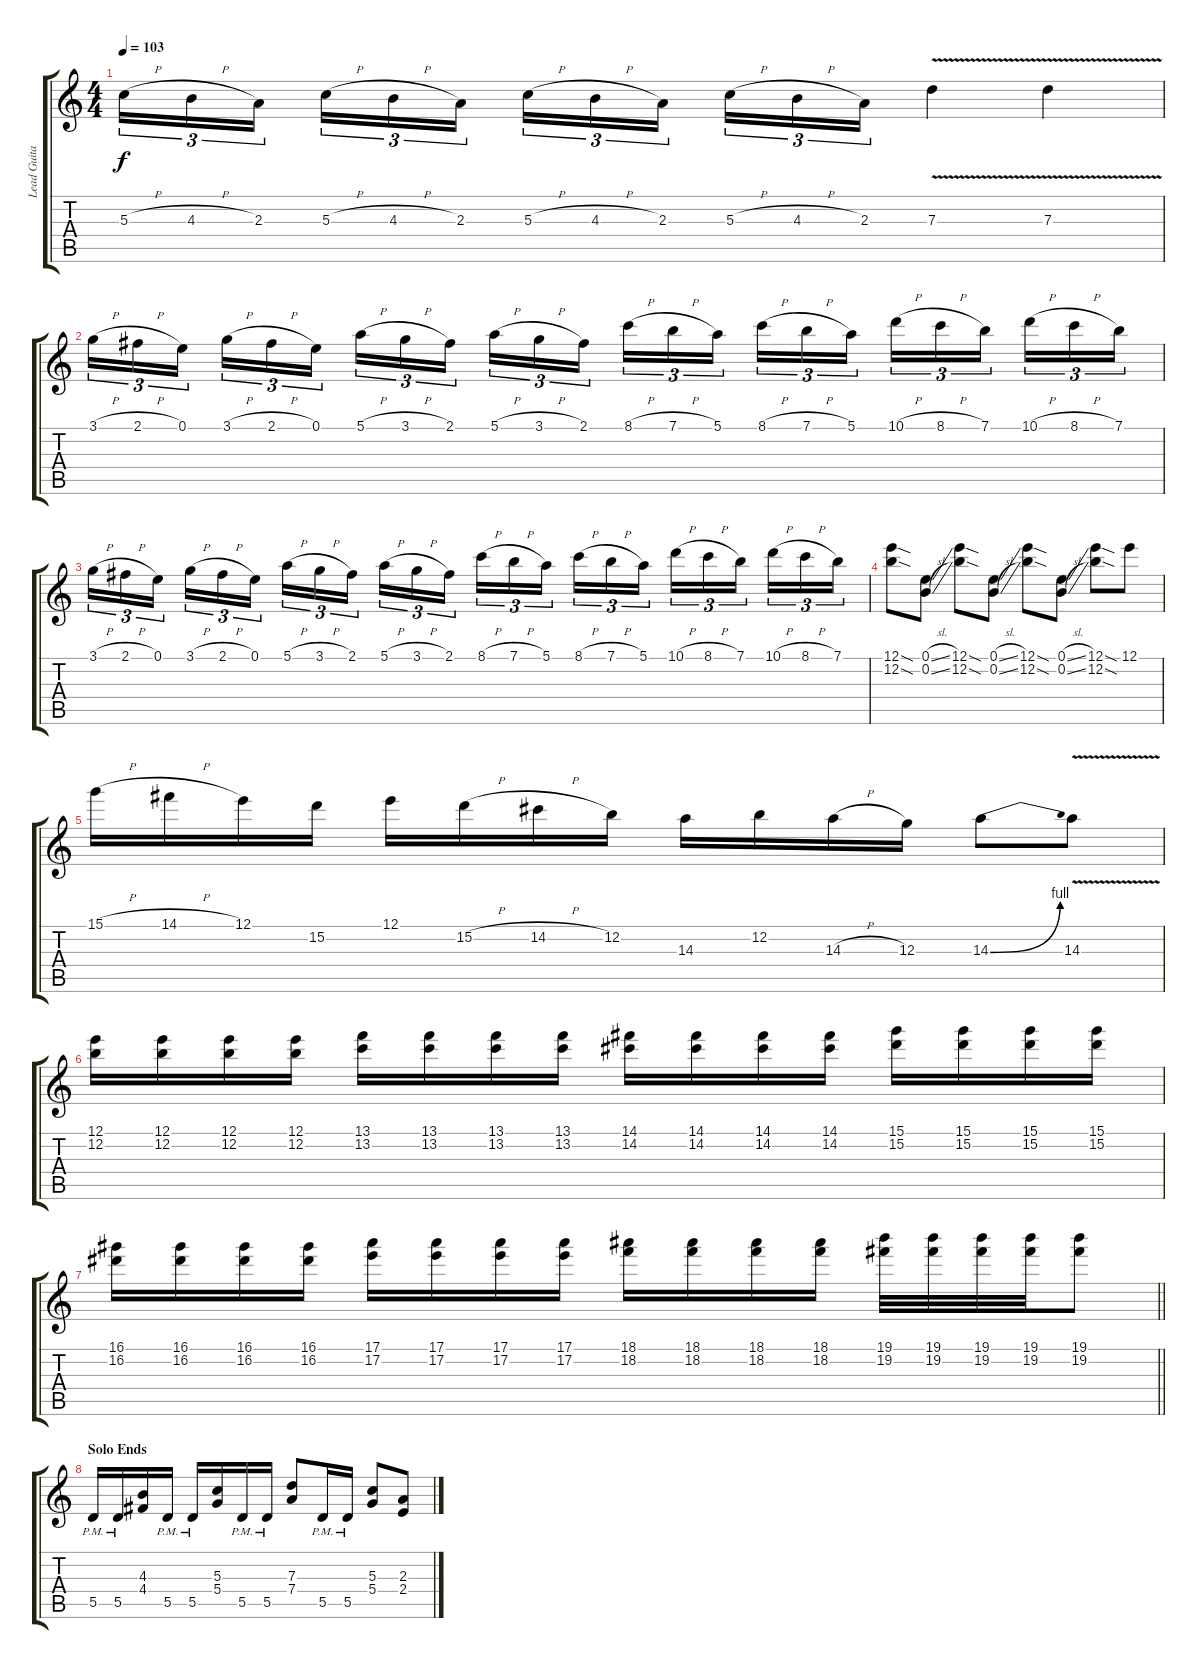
\track ("Lead Guitar" "Lead Guita") {instrument distortionguitar}
\staff {score tabs}
\tuning (E4 B3 G3 D3 A2 E2) {hide}
\ts (4 4)
\tempo 103
\clef g2
\ks c
5.3{h}.16{tu (3 2) dy f} 4.3{h}.16{tu (3 2)} 2.3.16{tu (3 2) beam splitsecondary} 5.3{h}.16{tu (3 2)} 4.3{h}.16{tu (3 2)} 2.3.16{tu (3 2)} 5.3{h}.16{tu (3 2)} 4.3{h}.16{tu (3 2)} 2.3.16{tu (3 2) beam splitsecondary} 5.3{h}.16{tu (3 2)} 4.3{h}.16{tu (3 2)} 2.3.16{tu (3 2)} 7.3{v}.4 7.3{v}.4 |
3.1{h}.16{tu (3 2)} 2.1{h}.16{tu (3 2)} 0.1.16{tu (3 2) beam splitsecondary} 3.1{h}.16{tu (3 2)} 2.1{h}.16{tu (3 2)} 0.1.16{tu (3 2)} 5.1{h}.16{tu (3 2)} 3.1{h}.16{tu (3 2)} 2.1.16{tu (3 2) beam splitsecondary} 5.1{h}.16{tu (3 2)} 3.1{h}.16{tu (3 2)} 2.1.16{tu (3 2)} 8.1{h}.16{tu (3 2)} 7.1{h}.16{tu (3 2)} 5.1.16{tu (3 2) beam splitsecondary} 8.1{h}.16{tu (3 2)} 7.1{h}.16{tu (3 2)} 5.1.16{tu (3 2)} 10.1{h}.16{tu (3 2)} 8.1{h}.16{tu (3 2)} 7.1.16{tu (3 2) beam splitsecondary} 10.1{h}.16{tu (3 2)} 8.1{h}.16{tu (3 2)} 7.1.16{tu (3 2)} |
3.1{h}.16{tu (3 2)} 2.1{h}.16{tu (3 2)} 0.1.16{tu (3 2) beam splitsecondary} 3.1{h}.16{tu (3 2)} 2.1{h}.16{tu (3 2)} 0.1.16{tu (3 2)} 5.1{h}.16{tu (3 2)} 3.1{h}.16{tu (3 2)} 2.1.16{tu (3 2) beam splitsecondary} 5.1{h}.16{tu (3 2)} 3.1{h}.16{tu (3 2)} 2.1.16{tu (3 2)} 8.1{h}.16{tu (3 2)} 7.1{h}.16{tu (3 2)} 5.1.16{tu (3 2) beam splitsecondary} 8.1{h}.16{tu (3 2)} 7.1{h}.16{tu (3 2)} 5.1.16{tu (3 2)} 10.1{h}.16{tu (3 2)} 8.1{h}.16{tu (3 2)} 7.1.16{tu (3 2) beam splitsecondary} 10.1{h}.16{tu (3 2)} 8.1{h}.16{tu (3 2)} 7.1.16{tu (3 2)} |
(12.1{sod} 12.2{sod}).8 (0.1{sl} 0.2{sl}).8 (12.1{sod} 12.2{sod}).8 (0.1{sl} 0.2{sl}).8 (12.1{sod} 12.2{sod}).8 (0.1{sl} 0.2{sl}).8 (12.1{sod} 12.2{sod}).8 12.1.8 |
15.1{h}.16 14.1{h}.16 12.1.16 15.2.16 12.1.16 15.2{h}.16 14.2{h}.16 12.2.16 14.3.16 12.2.16 14.3{h}.16 12.3.16 14.3{be (bend 0 0 60 4)}.8 14.3{v}.8 |
(12.1 12.2).16 (12.1 12.2).16 (12.1 12.2).16 (12.1 12.2).16 (13.1 13.2).16 (13.1 13.2).16 (13.1 13.2).16 (13.1 13.2).16 (14.1 14.2).16 (14.1 14.2).16 (14.1 14.2).16 (14.1 14.2).16 (15.1 15.2).16 (15.1 15.2).16 (15.1 15.2).16 (15.1 15.2).16 |
\barLineRight lightlight
(16.1 16.2).16 (16.1 16.2).16 (16.1 16.2).16 (16.1 16.2).16 (17.1 17.2).16 (17.1 17.2).16 (17.1 17.2).16 (17.1 17.2).16 (18.1 18.2).16 (18.1 18.2).16 (18.1 18.2).16 (18.1 18.2).16 (19.1 19.2).32 (19.1 19.2).32 (19.1 19.2).32 (19.1 19.2).32 (19.1 19.2).8 |
\section ("" "Solo Ends")
5.5{pm}.16 5.5{pm}.16 (4.3 4.4).16 5.5{pm}.16 5.5{pm}.16 (5.3 5.4).16 5.5{pm}.16 5.5{pm}.16 (7.3 7.4).8 5.5{pm}.16 5.5{pm}.16 (5.3 5.4).8 (2.3 2.4).8
